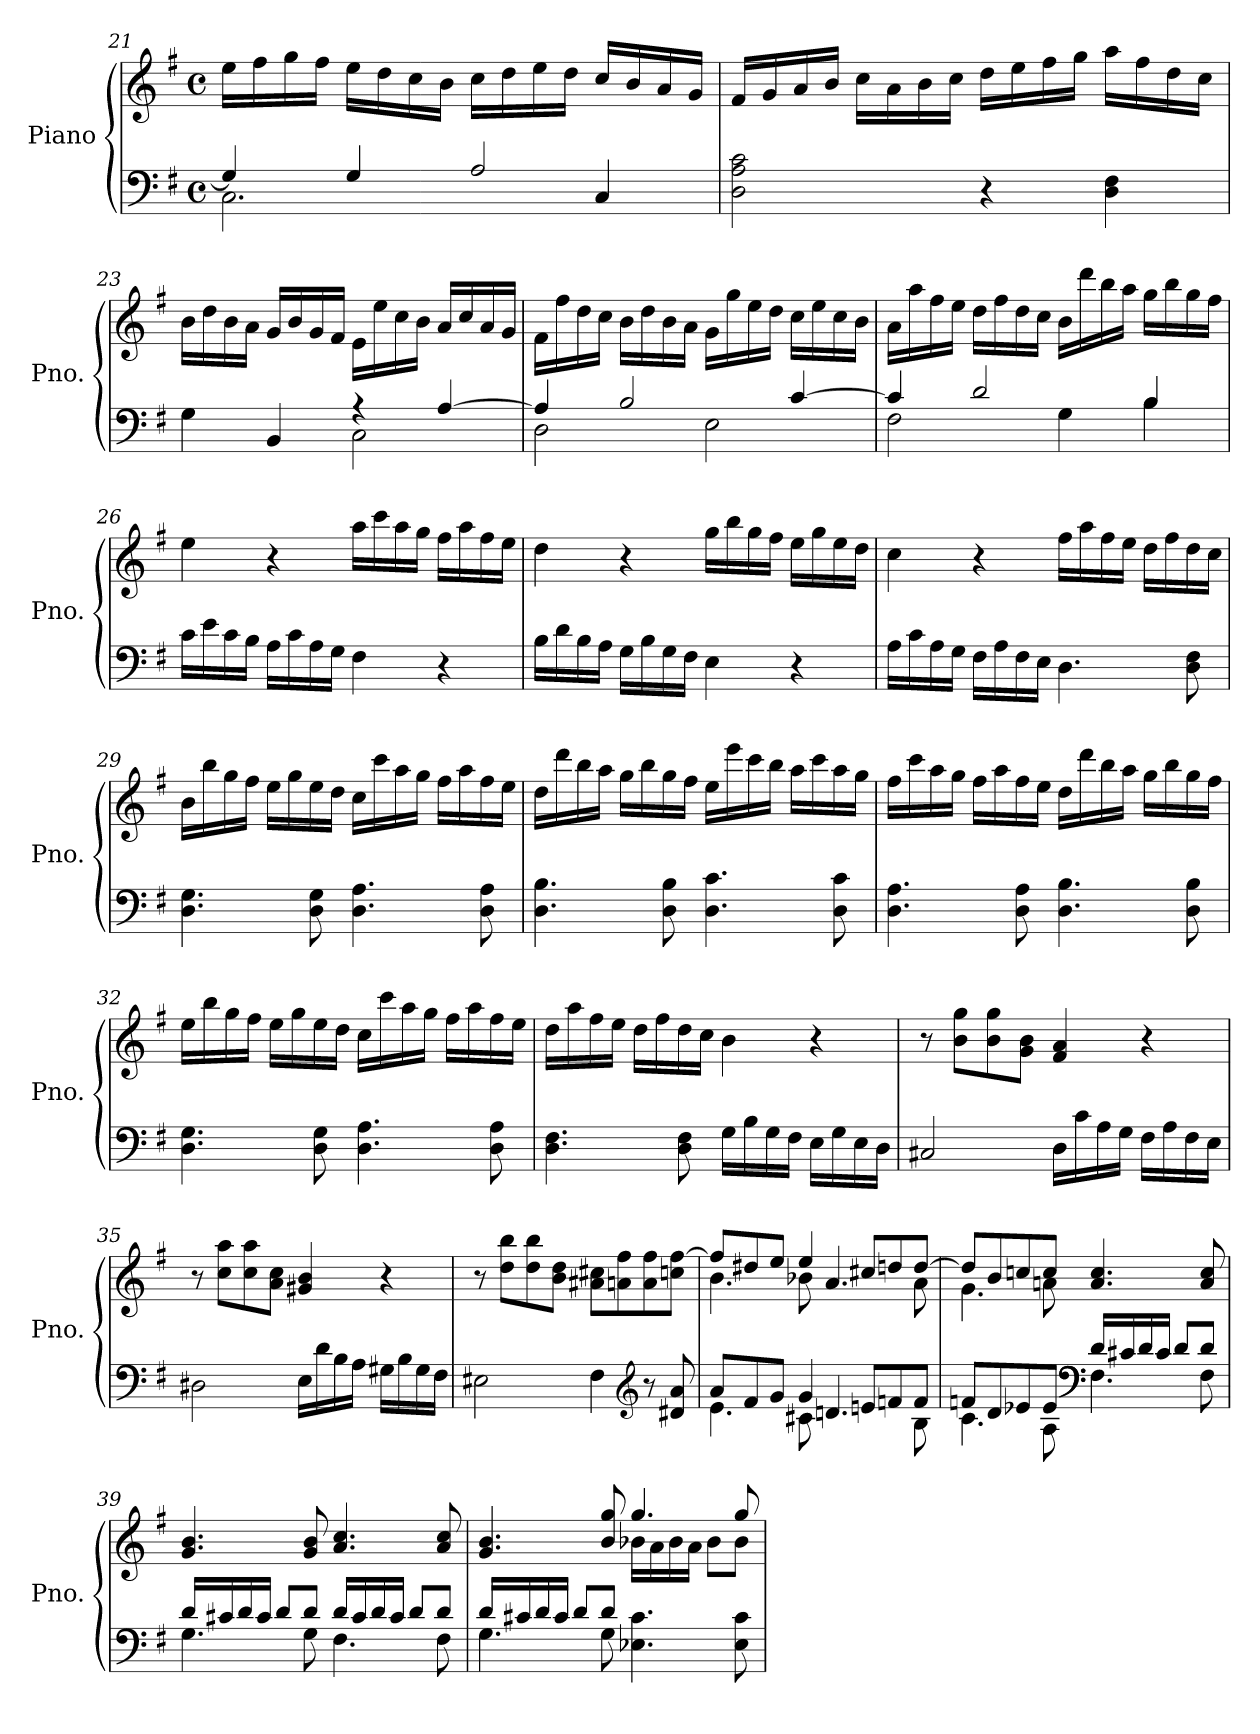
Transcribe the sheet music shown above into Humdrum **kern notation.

**kern	**kern
*part1	*part1
*staff2	*staff1
*I"Piano	*
*I'Pno.	*
*clefF4	*clefG2
*k[f#]	*k[f#]
*G:	*G:
*M4/4	*M4/4
*met(c)	*met(c)
=21	=21
*^	*
4G/]	2.C\	16ee\LL
.	.	16ff#\
.	.	16gg\
.	.	16ff#\JJ
4G/	.	16ee\LL
.	.	16dd\
.	.	16cc\
.	.	16b\JJ
2A/	.	16cc\LL
.	.	16dd\
.	.	16ee\
.	.	16dd\JJ
.	4C/	16cc/LL
.	.	16b/
.	.	16a/
.	.	16g/JJ
*v	*v	*
=22	=22
2D\ 2A\ 2c\	16f#/LL
.	16g/
.	16a/
.	16b/JJ
.	16cc\LL
.	16a\
.	16b\
.	16cc\JJ
4r	16dd\LL
.	16ee\
.	16ff#\
.	16gg\JJ
4D\ 4F#\	16aa\LL
.	16ff#\
.	16dd\
.	16cc\JJ
!!LO:PB:g=z
=23	=23
*^	*
4G\	2ryy	16b\LL
.	.	16dd\
.	.	16b\
.	.	16a\JJ
4BB/	.	16g/LL
.	.	16b/
.	.	16g/
.	.	16f#/JJ
4r	2C\	16e\LL
.	.	16ee\
.	.	16cc\
.	.	16b\JJ
[4A/	.	16a/LL
.	.	16cc/
.	.	16a/
.	.	16g/JJ
=24	=24	=24
4A/]	2D\	16f#\LL
.	.	16ff#\
.	.	16dd\
.	.	16cc\JJ
2B/	.	16b\LL
.	.	16dd\
.	.	16b\
.	.	16a\JJ
.	2E\	16g\LL
.	.	16gg\
.	.	16ee\
.	.	16dd\JJ
[4c/	.	16cc\LL
.	.	16ee\
.	.	16cc\
.	.	16b\JJ
=25	=25	=25
4c/]	2F#\	16a\LL
.	.	16aa\
.	.	16ff#\
.	.	16ee\JJ
2d/	.	16dd\LL
.	.	16ff#\
.	.	16dd\
.	.	16cc\JJ
.	4G\	16b\LL
.	.	16ddd\
.	.	16bb\
.	.	16aa\JJ
4B/	4B\	16gg\LL
.	.	16bb\
.	.	16gg\
.	.	16ff#\JJ
*v	*v	*
!!LO:LB:g=z
=26	=26
16c\LL	4ee\
16e\	.
16c\	.
16B\JJ	.
16A\LL	4r
16c\	.
16A\	.
16G\JJ	.
4F#\	16aa\LL
.	16ccc\
.	16aa\
.	16gg\JJ
4r	16ff#\LL
.	16aa\
.	16ff#\
.	16ee\JJ
=27	=27
16B\LL	4dd\
16d\	.
16B\	.
16A\JJ	.
16G\LL	4r
16B\	.
16G\	.
16F#\JJ	.
4E\	16gg\LL
.	16bb\
.	16gg\
.	16ff#\JJ
4r	16ee\LL
.	16gg\
.	16ee\
.	16dd\JJ
=28	=28
16A\LL	4cc\
16c\	.
16A\	.
16G\JJ	.
16F#\LL	4r
16A\	.
16F#\	.
16E\JJ	.
4.D\	16ff#\LL
.	16aa\
.	16ff#\
.	16ee\JJ
.	16dd\LL
.	16ff#\
8D\ 8F#\	16dd\
.	16cc\JJ
!!LO:LB:g=z
=29	=29
4.D\ 4.G\	16b\LL
.	16bb\
.	16gg\
.	16ff#\JJ
.	16ee\LL
.	16gg\
8D\ 8G\	16ee\
.	16dd\JJ
4.D\ 4.A\	16cc\LL
.	16ccc\
.	16aa\
.	16gg\JJ
.	16ff#\LL
.	16aa\
8D\ 8A\	16ff#\
.	16ee\JJ
=30	=30
4.D\ 4.B\	16dd\LL
.	16ddd\
.	16bb\
.	16aa\JJ
.	16gg\LL
.	16bb\
8D\ 8B\	16gg\
.	16ff#\JJ
4.D\ 4.c\	16ee\LL
.	16eee\
.	16ccc\
.	16bb\JJ
.	16aa\LL
.	16ccc\
8D\ 8c\	16aa\
.	16gg\JJ
!!LO:LB:g=z
=31	=31
4.D\ 4.A\	16ff#\LL
.	16ccc\
.	16aa\
.	16gg\JJ
.	16ff#\LL
.	16aa\
8D\ 8A\	16ff#\
.	16ee\JJ
4.D\ 4.B\	16dd\LL
.	16ddd\
.	16bb\
.	16aa\JJ
.	16gg\LL
.	16bb\
8D\ 8B\	16gg\
.	16ff#\JJ
!!LO:LB:g=z
=32	=32
4.D\ 4.G\	16ee\LL
.	16bb\
.	16gg\
.	16ff#\JJ
.	16ee\LL
.	16gg\
8D\ 8G\	16ee\
.	16dd\JJ
4.D\ 4.A\	16cc\LL
.	16ccc\
.	16aa\
.	16gg\JJ
.	16ff#\LL
.	16aa\
8D\ 8A\	16ff#\
.	16ee\JJ
=33	=33
4.D\ 4.F#\	16dd\LL
.	16aa\
.	16ff#\
.	16ee\JJ
.	16dd\LL
.	16ff#\
8D\ 8F#\	16dd\
.	16cc\JJ
16G\LL	4b\
16B\	.
16G\	.
16F#\JJ	.
16E\LL	4r
16G\	.
16E\	.
16D\JJ	.
=34	=34
2C#X/	8r
.	8b\ 8gg\L
.	8b\ 8gg\
.	8g\ 8b\J
16D\LL	4f#/ 4a/
16c\	.
16A\	.
16G\JJ	.
16F#\LL	4r
16A\	.
16F#\	.
16E\JJ	.
!!LO:LB:g=z
=35	=35
2D#X\	8r
.	8cc\ 8aa\L
.	8cc\ 8aa\
.	8a\ 8cc\J
16E\LL	4g#X/ 4b/
16d\	.
16B\	.
16A\JJ	.
16G#X\LL	4r
16B\	.
16G#\	.
16F#\JJ	.
=36	=36
2E#X\	8r
.	8dd\ 8bb\L
.	8dd\ 8bb\
.	8b\ 8dd\J
4F#\	8a#X\ 8cc#X\L
.	8an\ 8ff#\
*clefG2	*
8r	8a\ 8ff#\
8d#X/ 8a/	8ccn\ [8ff#\J
=37	=37
*^	*^
8a/L	4.e\	8ff#/L]	4.b\
8f#/	.	8dd#X/	.
8g/J	.	8ee/J	.
4g/	8c#X\	4ee/	8b-X\
.	4.dn/	.	4.a/
8en/L	.	8cc#X/L	.
8fn/	.	8ddn/	.
8f/J	8B\	[8dd/J	8a\
!!LO:PB:g=z	!!
=38	=38	=38	=38
8fn/L	4.c\	8dd/L]	4.g\
8d/	.	8b/	.
8e-X/	.	8ccn/	.
8e-/J	8A\	8cc/J	8an\
*clefF4	*	*	*
16d/LL	4.F#\	4.a/ 4.cc/	2ryy
16c#X/	.	.	.
16d/	.	.	.
16c#/JJ	.	.	.
8d/L	.	.	.
8d/J	8F#\	8a/ 8cc/	.
*	*	*v	*v
=39	=39	=39
16d/LL	4.G\	4.g/ 4.b/
16c#X/	.	.
16d/	.	.
16c#/JJ	.	.
8d/L	.	.
8d/J	8G\	8g/ 8b/
16d/LL	4.F#\	4.a/ 4.cc/
16c#/	.	.
16d/	.	.
16c#/JJ	.	.
8d/L	.	.
8d/J	8F#\	8a/ 8cc/
!!LO:LB:g=z
=40	=40	=40
*	*	*^
16d/LL	4.G\	4.g/ 4.b/	2ryy
16c#X/	.	.	.
16d/	.	.	.
16c#/JJ	.	.	.
8d/L	.	.	.
8d/J	8G\	8b/ 8gg/	.
4.E-X\ 4.c#\	2ryy	4.gg/	16b-X\LL
.	.	.	16a\
.	.	.	16b-\
.	.	.	16a\JJ
.	.	.	8b-\L
8E-\ 8c#\	.	8gg/	8b-\J
*v	*v	*	*
*	*v	*v
=	=
*-	*-
